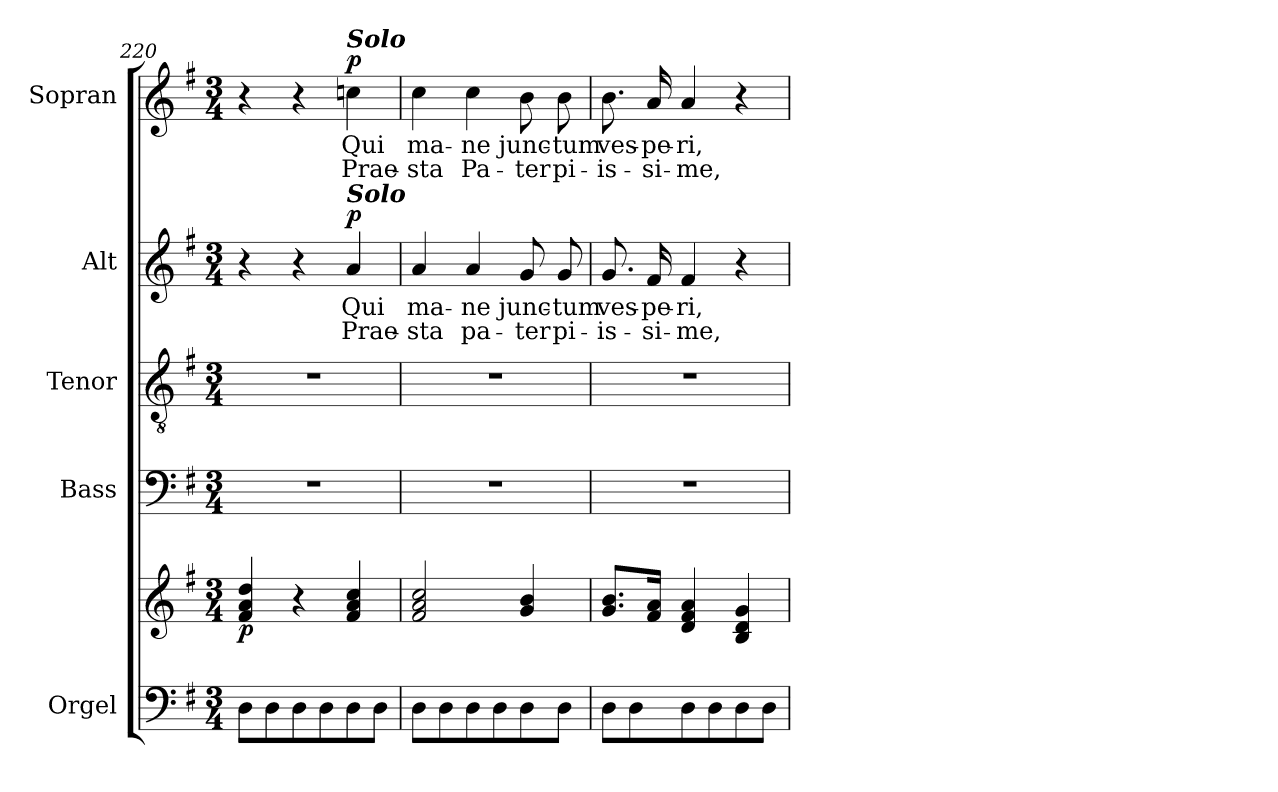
**kern	**kern	**dynam	**kern	**kern	**kern	**text	**text	**dynam	**kern	**text	**text	**dynam
*part5	*part5	*part5	*part4	*part3	*part2	*part2	*part2	*part2	*part1	*part1	*part1	*part1
*staff6	*staff5	*staff5/6	*staff4	*staff3	*staff2	*staff2	*staff2	*staff2	*staff1	*staff1	*staff1	*staff1
*I"Orgel	*	*	*I"Bass	*I"Tenor	*I"Alt	*	*	*	*I"Sopran	*	*	*
*I'Org.	*	*	*I'B.	*I'T.	*I'A.	*	*	*	*I'S.	*	*	*
*clefF4	*clefG2	*	*clefF4	*clefGv2	*clefG2	*	*	*	*clefG2	*	*	*
*k[f#]	*k[f#]	*	*k[f#]	*k[f#]	*k[f#]	*	*	*	*k[f#]	*	*	*
*G:	*G:	*	*G:	*G:	*G:	*	*	*	*G:	*	*	*
*M3/4	*M3/4	*	*M3/4	*M3/4	*M3/4	*	*	*	*M3/4	*	*	*
=220	=220	=220	=220	=220	=220	=220	=220	=220	=220	=220	=220	=220
!	!	!LO:DY:b	!	!	!	!	!	!	!	!	!	!
8D\L	4f#/ 4a/ 4dd/	p	2.r	2.r	4r	.	.	.	4r	.	.	.
8D\	.	.	.	.	.	.	.	.	.	.	.	.
8D\	4r	.	.	.	4r	.	.	.	4r	.	.	.
8D\	.	.	.	.	.	.	.	.	.	.	.	.
!	!	!	!	!	!	!	!	!	!LO:TX:a:Bi:t=Solo	!	!	!
!	!	!	!	!	!LO:TX:a:Bi:t=Solo	!	!	!	!	!	!	!
!	!	!	!	!	!	!LO:LY:b	!LO:LY:b	!LO:DY:a	!	!LO:LY:b	!LO:LY:b	!LO:DY:a
8D\	4f#/ 4a/ 4cc/	.	.	.	4a/	Qui	Prae-	p	4ccn\	Qui	Prae-	p
8D\J	.	.	.	.	.	.	.	.	.	.	.	.
=221	=221	=221	=221	=221	=221	=221	=221	=221	=221	=221	=221	=221
!	!	!	!	!	!	!LO:LY:b	!LO:LY:b	!	!	!LO:LY:b	!LO:LY:b	!
8D\L	2f#/ 2a/ 2cc/	.	2.r	2.r	4a/	ma-	-sta	.	4cc\	ma-	-sta	.
8D\	.	.	.	.	.	.	.	.	.	.	.	.
!	!	!	!	!	!	!LO:LY:b	!LO:LY:b	!	!	!LO:LY:b	!LO:LY:b	!
8D\	.	.	.	.	4a/	-ne	pa-	.	4cc\	-ne	Pa-	.
8D\	.	.	.	.	.	.	.	.	.	.	.	.
!	!	!	!	!	!	!LO:LY:b	!LO:LY:b	!	!	!LO:LY:b	!LO:LY:b	!
8D\	4g/ 4b/	.	.	.	8g/	junc-	-ter	.	8b\	junc-	-ter	.
!	!	!	!	!	!	!LO:LY:b	!LO:LY:b	!	!	!LO:LY:b	!LO:LY:b	!
8D\J	.	.	.	.	8g/	-tum	pi-	.	8b\	-tum	pi-	.
=222	=222	=222	=222	=222	=222	=222	=222	=222	=222	=222	=222	=222
!	!	!	!	!	!	!LO:LY:b	!LO:LY:b	!	!	!LO:LY:b	!LO:LY:b	!
8D\L	8.g/ 8.b/L	.	2.r	2.r	8.g/	ves-	-is-	.	8.b\	ves-	-is-	.
8D\	.	.	.	.	.	.	.	.	.	.	.	.
!	!	!	!	!	!	!LO:LY:b	!LO:LY:b	!	!	!LO:LY:b	!LO:LY:b	!
.	16f#/ 16a/Jk	.	.	.	16f#/	-pe-	-si-	.	16a/	-pe-	-si-	.
!	!	!	!	!	!	!LO:LY:b	!LO:LY:b	!	!	!LO:LY:b	!LO:LY:b	!
8D\	4d/ 4f#/ 4a/	.	.	.	4f#/	-ri,	-me,	.	4a/	-ri,	-me,	.
8D\	.	.	.	.	.	.	.	.	.	.	.	.
8D\	4B/ 4d/ 4g/	.	.	.	4r	.	.	.	4r	.	.	.
8D\J	.	.	.	.	.	.	.	.	.	.	.	.
=	=	=	=	=	=	=	=	=	=	=	=	=
*-	*-	*-	*-	*-	*-	*-	*-	*-	*-	*-	*-	*-
